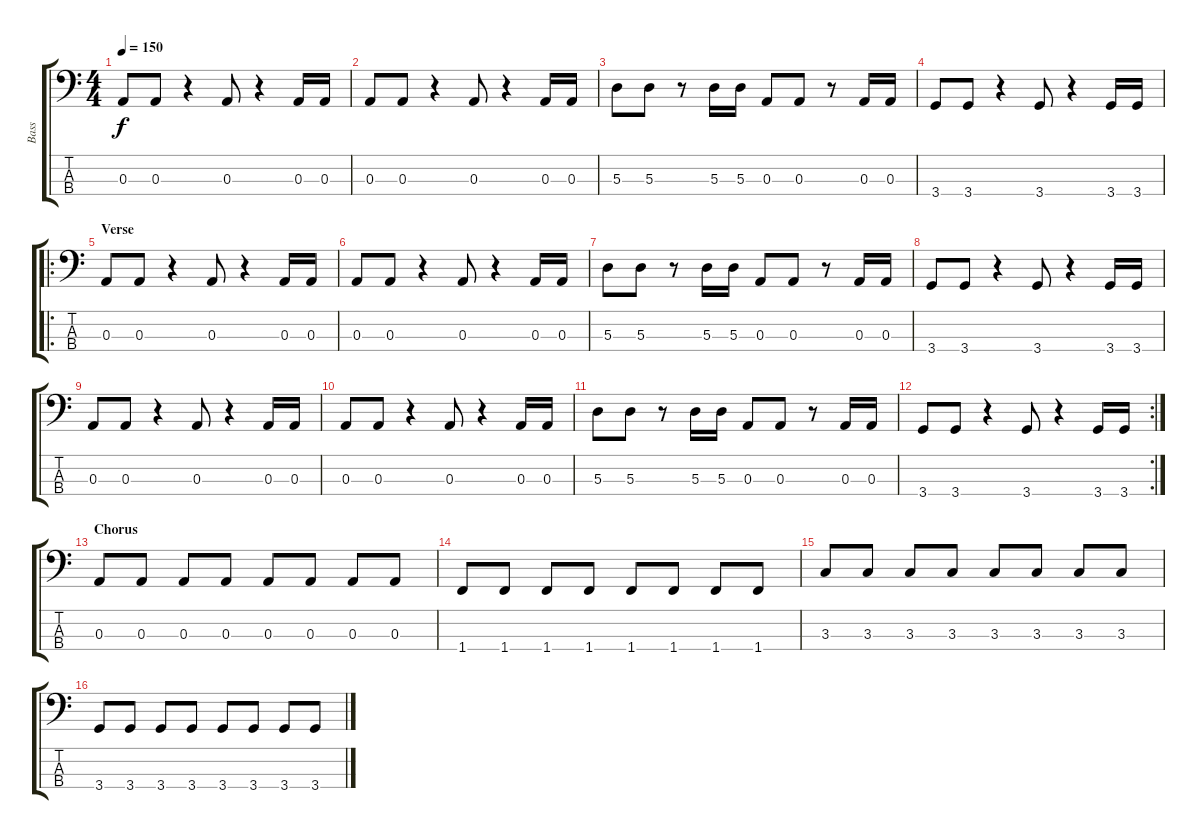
\track ("Bass" "Bass") {instrument electricbassfinger}
\staff {score tabs}
\tuning (G2 D2 A1 E1) {hide}
\ts (4 4)
\tempo 150
\clef f4
\ks c
0.3.8{dy f} 0.3.8 r.4 0.3.8 r.4 0.3.16 0.3.16 |
0.3.8 0.3.8 r.4 0.3.8 r.4 0.3.16 0.3.16 |
5.3.8 5.3.8 r.8 5.3.16 5.3.16 0.3.8 0.3.8 r.8 0.3.16 0.3.16 |
3.4.8 3.4.8 r.4 3.4.8 r.4 3.4.16 3.4.16 |
\ro
\section ("" "Verse")
0.3.8 0.3.8 r.4 0.3.8 r.4 0.3.16 0.3.16 |
0.3.8 0.3.8 r.4 0.3.8 r.4 0.3.16 0.3.16 |
5.3.8 5.3.8 r.8 5.3.16 5.3.16 0.3.8 0.3.8 r.8 0.3.16 0.3.16 |
3.4.8 3.4.8 r.4 3.4.8 r.4 3.4.16 3.4.16 |
0.3.8 0.3.8 r.4 0.3.8 r.4 0.3.16 0.3.16 |
0.3.8 0.3.8 r.4 0.3.8 r.4 0.3.16 0.3.16 |
5.3.8 5.3.8 r.8 5.3.16 5.3.16 0.3.8 0.3.8 r.8 0.3.16 0.3.16 |
\rc 2
3.4.8 3.4.8 r.4 3.4.8 r.4 3.4.16 3.4.16 |
\section ("" "Chorus")
0.3.8 0.3.8 0.3.8 0.3.8 0.3.8 0.3.8 0.3.8 0.3.8 |
1.4.8 1.4.8 1.4.8 1.4.8 1.4.8 1.4.8 1.4.8 1.4.8 |
3.3.8 3.3.8 3.3.8 3.3.8 3.3.8 3.3.8 3.3.8 3.3.8 |
3.4.8 3.4.8 3.4.8 3.4.8 3.4.8 3.4.8 3.4.8 3.4.8
